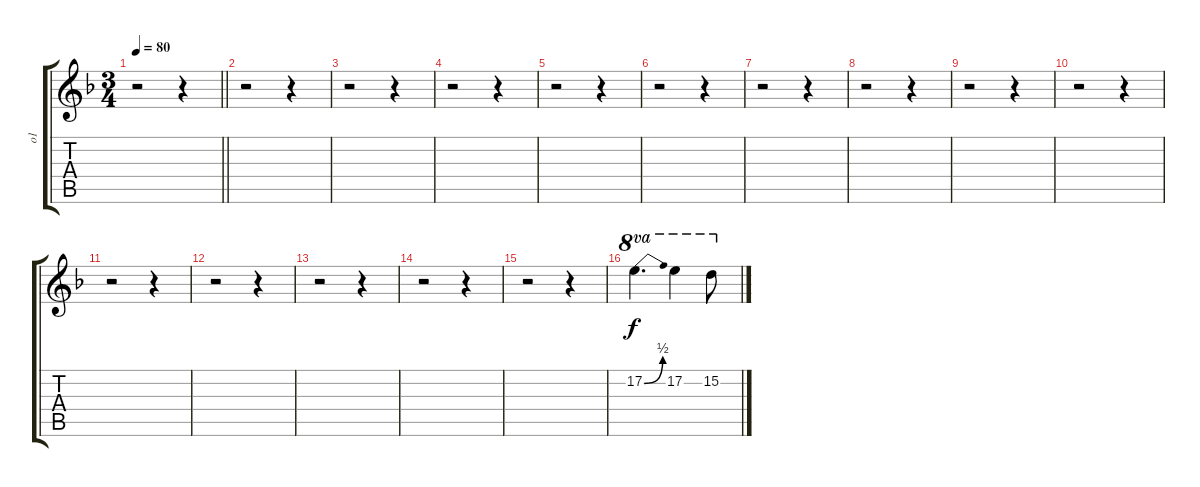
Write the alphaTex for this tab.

\track ("o1" "o1") {instrument overdrivenguitar}
\staff {score tabs}
\tuning (E4 B3 G3 D3 A2 E2) {hide}
\ts (3 4)
\tempo 80
\clef g2
\barLineRight lightlight
\ks f
r.2{dy f} r.4 |
r.2 r.4 |
r.2 r.4 |
r.2 r.4 |
r.2 r.4 |
r.2 r.4 |
r.2 r.4 |
r.2 r.4 |
r.2 r.4 |
r.2 r.4 |
r.2 r.4 |
r.2 r.4 |
r.2 r.4 |
r.2 r.4 |
r.2 r.4 |
17.2{be (bend 0 0 60 2)}.4{d ot 8va} 17.2.4{ot 8va} 15.2.8{ot 8va}
